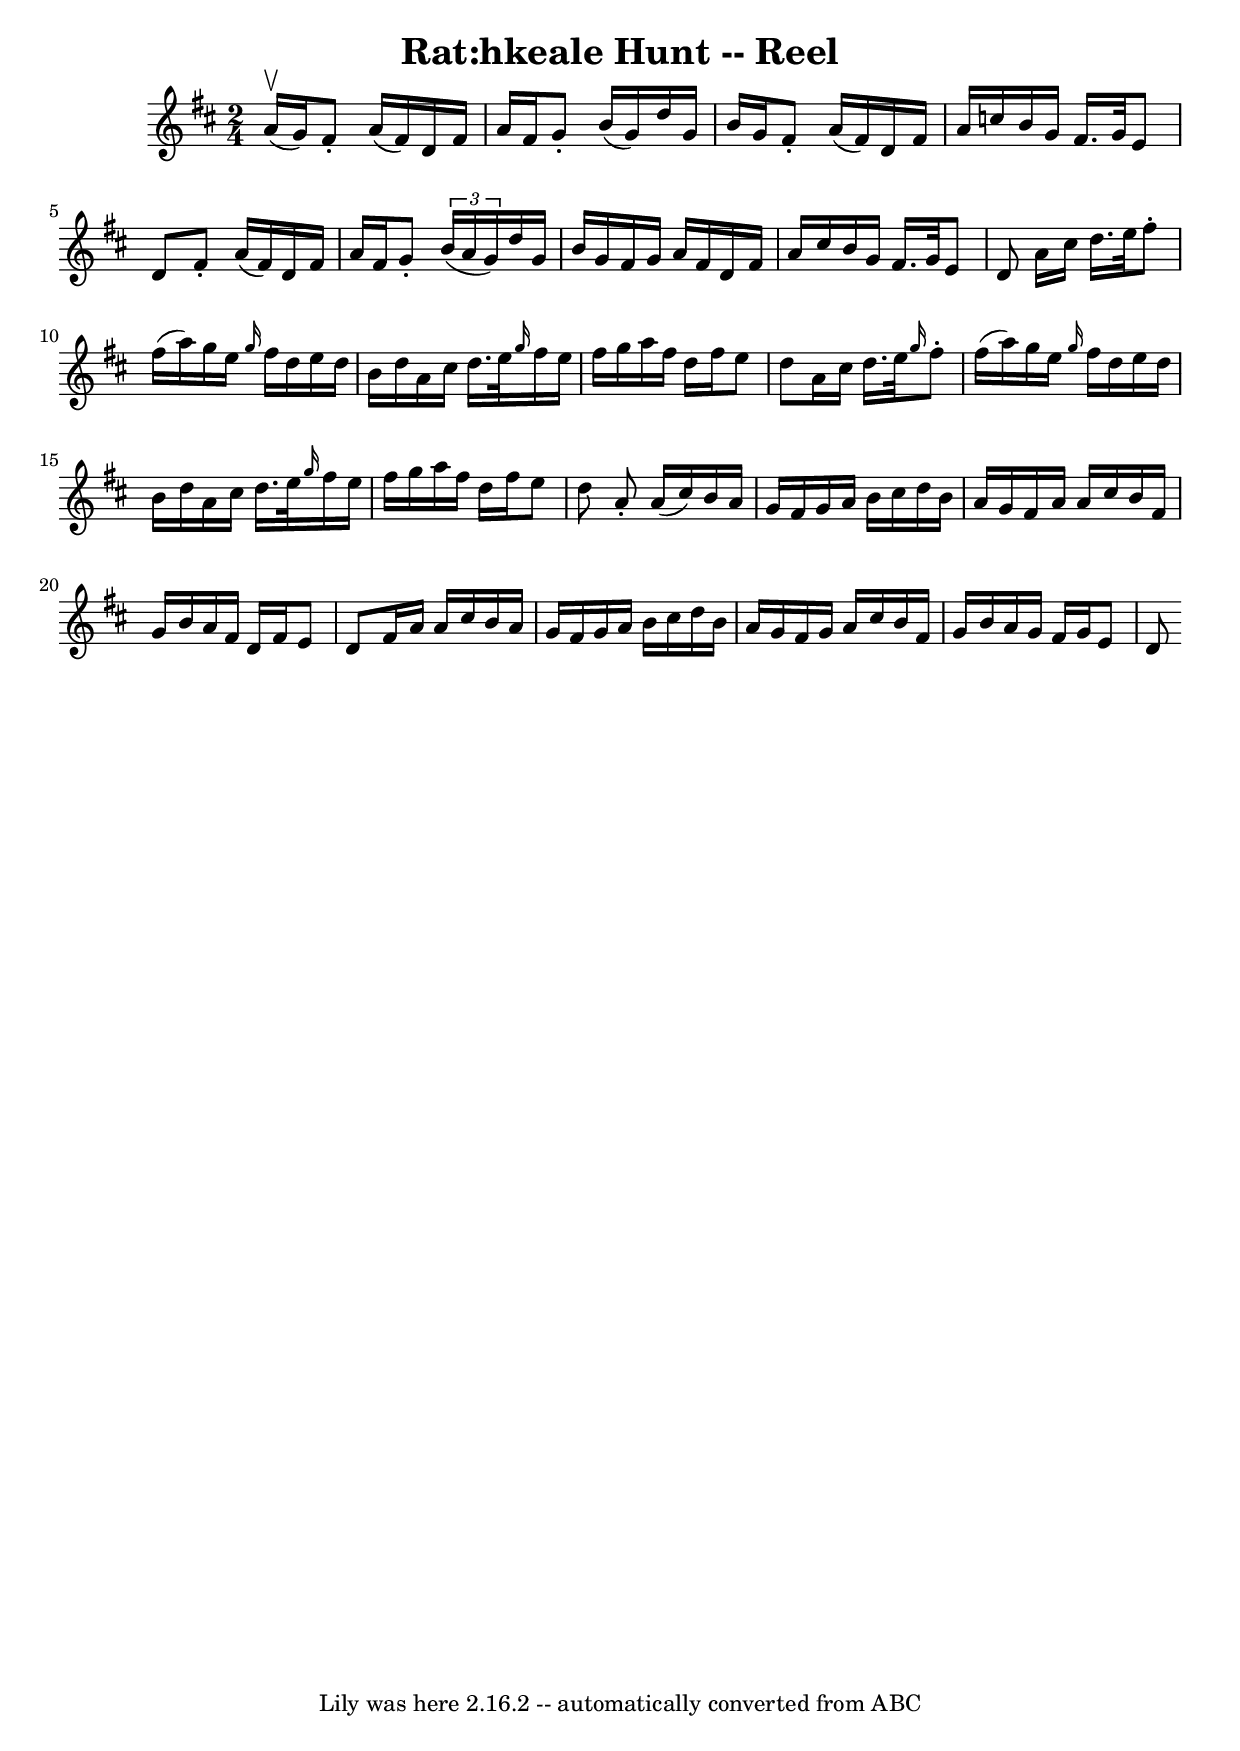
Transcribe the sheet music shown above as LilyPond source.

\version "2.16.2"
\include "Mammoth.ily"
\header {
  %% book = "Ryan's Mammoth Collection"
 crossRefNumber = "1"
 footnotes = "\\\\177\\\\first 2 parts AKA Rolling in the Ryegrass"
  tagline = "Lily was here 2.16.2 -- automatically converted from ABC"
  title = "Rat:hkeale Hunt -- Reel"

}
voicedefault =  {


  \time 2/4 
  \key d \major a'16^\upbow(g'16)  |
 fs'8-. a'16 (fs'16) d'16 fs'16 a'16 fs'16    |
 g'8-. b'16 ( g'16) d''16 g'16 b'16 g'16     |
 fs'8-. a'16 ( fs'16) d'16 fs'16 a'16 c''16     |
 b'16 g'16 fs'16. g'32 e'8 d'8     |
 fs'8-. a'16 (fs'16) d'16 fs'16 a'16 fs'16     |
 g'8-.   \times 2/3 { b'16 (
			a'16 g'16)  		      } d''16 g'16 b'16 g'16     |
 fs'16 g'16 a'16 fs'16 d'16 fs'16 a'16 cs''16     |
 b'16 g'16 fs'16. g'32 e'8 d'8    \bar " |." a'16 cs''16 d''16. e''32 fs''8-. fs''16 (a''16)    |
 g''16    
 e''16  \grace { g''16  
		} fs''16 d''16 e''16 d''16 b'16 d''16     |
 a'16 cs''16 d''16. e''32  \grace { g''16  
				    } fs''16 e''16 fs''16 g''16     |
 a''16 fs''16 d''16 fs''16 e''8 d''8     |
 a'16 cs''16 d''16. e''32  
  \grace { g''16   	 } fs''8-. fs''16 (a''16)    |
 g''16    
 e''16  \grace { g''16  
		} fs''16 d''16 e''16 d''16 b'16 d''16     |
 a'16 cs''16 d''16. e''32  \grace { g''16  
				    } fs''16 e''16 fs''16 g''16     |
 a''16 fs''16 d''16 fs''16 e''8 d''8    \bar " |." a'8-. a'16 (cs''16) b'16 a'16 g'16 fs'16     |
 g'16 a'16 b'16 cs''16 d''16 b'16 a'16 g'16     |
 fs'16 a'16 a'16 cs''16 b'16 fs'16 g'16 b'16     |
 a'16 fs'16 d'16 fs'16 e'8 d'8     |
 fs'16 a'16 a'16 cs''16 b'16 a'16 g'16 fs'16     |
 g'16 a'16 b'16 cs''16 d''16 b'16 a'16 g'16     |
 fs'16 g'16 a'16 cs''16 b'16 fs'16 g'16 b'16     |
 a'16 g'16 fs'16 g'16 e'8 d'8       \bar " |."   

}

\score{
  <<

    \context Staff="default"
    {
      \voicedefault 
      
    }

  >>
  \layout {
    
  }
  \midi {
  }

}
